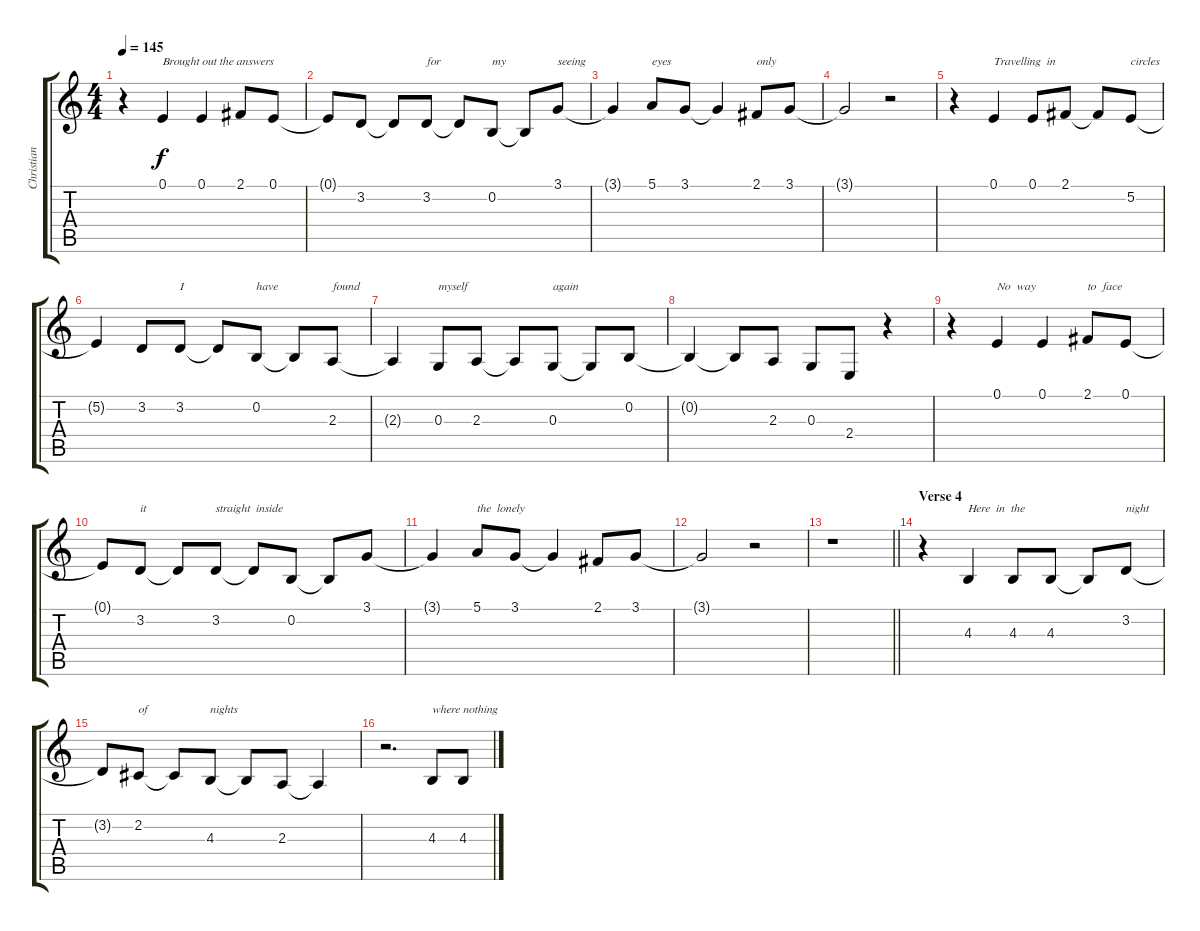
\track ("Christian Alvestam - vocal" "Christian ") {instrument tenorsax}
\staff {score tabs}
\tuning (E4 B3 G3 D3 A2 E2) {hide}
\ts (4 4)
\tempo 145
\clef g2
\ks aminor
r.4{dy f} 0.1.4{txt "Brought out the answers"} 0.1.4 2.1.8 0.1.8 |
0.1{t}.8 3.2.8 3.2{t}.8 3.2.8{txt "for "} 3.2{t}.8 0.2.8{txt "my"} 0.2{t}.8 3.1.8{txt "seeing"} |
3.1{t}.4 5.1.8{txt "eyes"} 3.1.8 3.1{t}.4 2.1.8{txt "only"} 3.1.8 |
3.1{t}.2 r.2 |
r.4 0.1.4{txt "Travelling  in"} 0.1.8 2.1.8 2.1{t}.8 5.2.8{txt "circles"} |
5.2{t}.4 3.2.8 3.2.8{txt "I"} 3.2{t}.8 0.2.8{txt "have"} 0.2{t}.8 2.3.8{txt "found"} |
2.3{t}.4 0.3.8{txt "myself "} 2.3.8 2.3{t}.8 0.3.8{txt "again"} 0.3{t}.8 0.2.8 |
0.2{t}.4 0.2{t}.8 2.3.8 0.3.8 2.4.8 r.4 |
r.4 0.1.4{txt "No  way"} 0.1.4 2.1.8{txt "to  face"} 0.1.8 |
0.1{t}.8 3.2.8{txt "it "} 3.2{t}.8 3.2.8{txt "straight  inside "} 3.2{t}.8 0.2.8 0.2{t}.8 3.1.8 |
3.1{t}.4 5.1.8{txt "the  lonely"} 3.1.8 3.1{t}.4 2.1.8 3.1.8 |
3.1{t}.2 r.2 |
\barLineRight lightlight
r.1 |
\section ("" "Verse 4")
r.4 4.3.4{txt "Here  in  the "} 4.3.8 4.3.8 4.3{t}.8 3.2.8{txt "night"} |
3.2{t}.8 2.2.8{txt "of"} 2.2{t}.8 4.3.8{txt "nights"} 4.3{t}.8 2.3.8 2.3{t}.4 |
r.2{d} 4.3.8{txt "where nothing "} 4.3.8
